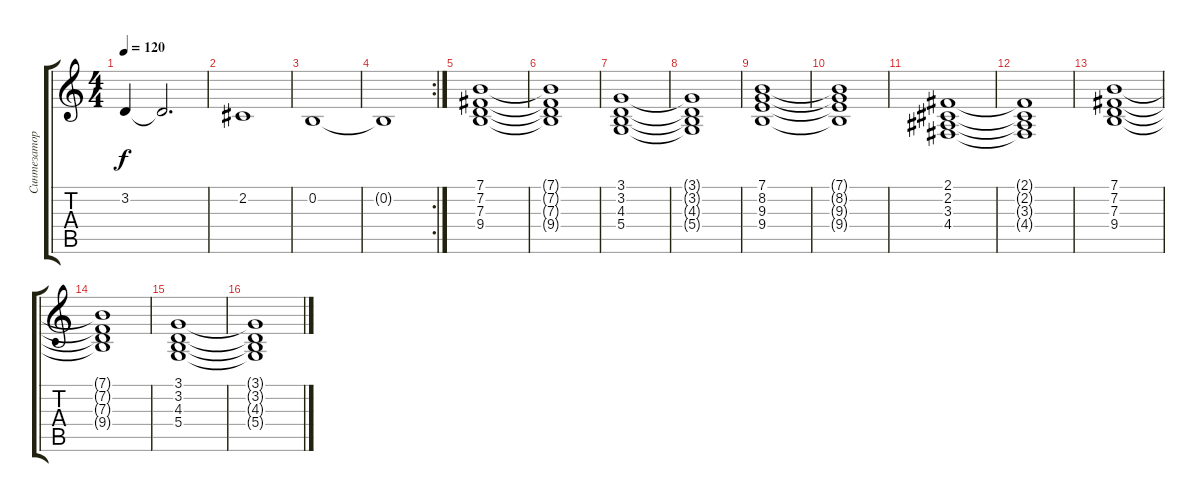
\track ("Синтезатор" "Синтезатор") {instrument synthstrings1}
\staff {score tabs}
\tuning (E4 B3 G3 D3 A2 E2) {hide}
\ts (4 4)
\tempo 120
\clef g2
\ks c
3.2.4{dy f} 3.2{t}.2{d} |
2.2.1 |
0.2.1 |
\rc 2
0.2{t}.1 |
(7.1 7.2 7.3 9.4).1{volume 7} |
(7.1{t} 7.2{t} 7.3{t} 9.4{t}).1 |
(3.1 3.2 4.3 5.4).1 |
(3.1{t} 3.2{t} 4.3{t} 5.4{t}).1 |
(7.1 8.2 9.3 9.4).1 |
(7.1{t} 8.2{t} 9.3{t} 9.4{t}).1 |
(2.1 2.2 3.3 4.4).1 |
(2.1{t} 2.2{t} 3.3{t} 4.4{t}).1 |
(7.1 7.2 7.3 9.4).1{volume 7} |
(7.1{t} 7.2{t} 7.3{t} 9.4{t}).1 |
(3.1 3.2 4.3 5.4).1 |
(3.1{t} 3.2{t} 4.3{t} 5.4{t}).1
